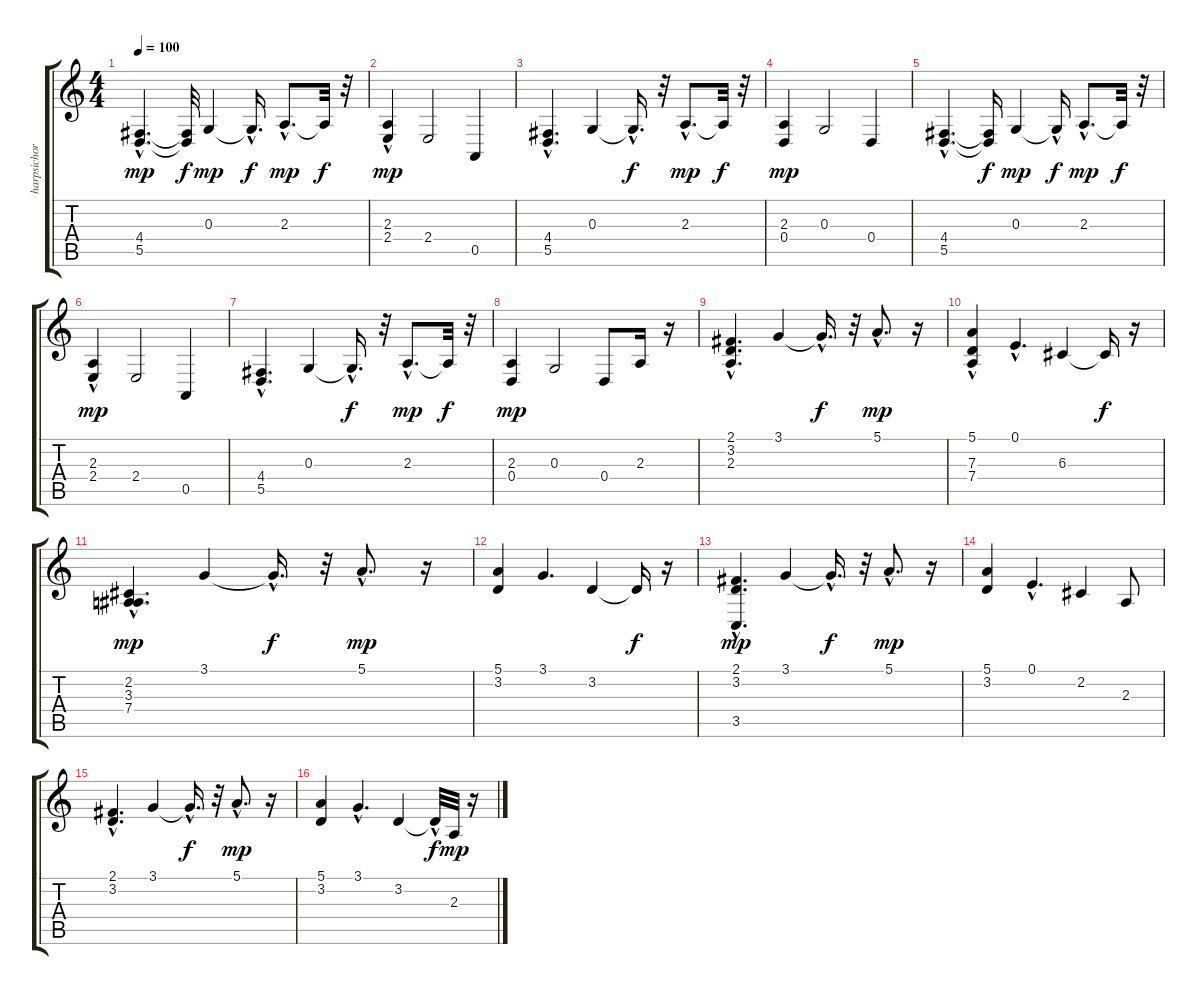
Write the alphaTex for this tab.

\track ("harpsichord" "harpsichor") {instrument harpsichord}
\staff {score tabs}
\tuning (E4 B3 G3 D3 A2 E2) {hide}
\ts (4 4)
\tempo 100
\clef g2
\ks c
(4.4{hac} 5.5{hac}).4{d dy mp instrument harpsichord} (4.4{t} 5.5{t}).32{dy f} 0.3.4{dy mp} 0.3{hac t}.16{d dy f} 2.3{hac}.8{d dy mp} 2.3{t}.32{dy f} r.32 |
(2.3 2.4{hac}).4{dy mp} 2.4.2 0.5.4 |
(4.4{hac} 5.5{hac}).4{d} 0.3.4 0.3{hac t}.16{d dy f} r.32 2.3{hac}.8{d dy mp} 2.3{t}.32{dy f} r.32 |
(2.3 0.4).4{dy mp} 0.3.2 0.4.4 |
(4.4{hac} 5.5{hac}).4{d} (4.4{t} 5.5{t}).16{dy f} 0.3.4{dy mp} 0.3{hac t}.16{dy f} 2.3{hac}.8{d dy mp} 2.3{t}.32{dy f} r.32 |
(2.3 2.4{hac}).4{dy mp} 2.4.2 0.5.4 |
(4.4{hac} 5.5{hac}).4{d} 0.3.4 0.3{hac t}.16{d dy f} r.32 2.3{hac}.8{d dy mp} 2.3{t}.32{dy f} r.32 |
(2.3 0.4).4{dy mp} 0.3.2 0.4.8 2.3.16 r.16 |
(2.1{hac} 3.2{hac} 2.3{hac}).4{d} 3.1.4 3.1{hac t}.16{d dy f} r.32 5.1{hac}.8{d dy mp} r.16 |
(5.1 7.3 7.4{hac}).4 0.1{hac}.4{d} 6.3.4 6.3{t}.16{dy f} r.16 |
(2.2{hac} 3.3{hac} 7.4).4{d dy mp} 3.1.4 3.1{hac t}.16{d dy f} r.32 5.1{hac}.8{d dy mp} r.16 |
(5.1 3.2).4 3.1.4{d} 3.2.4 3.2{t}.16{dy f} r.16 |
(2.1{hac} 3.2{hac} 3.5).4{d dy mp} 3.1.4 3.1{hac t}.16{d dy f} r.32 5.1{hac}.8{d dy mp} r.16 |
(5.1 3.2).4 0.1{hac}.4{d} 2.2.4 2.3.8 |
(2.1{hac} 3.2{hac}).4{d} 3.1.4 3.1{hac t}.16{d dy f} r.32 5.1{hac}.8{d dy mp} r.16 |
(5.1 3.2).4 3.1{hac}.4{d} 3.2.4 3.2{hac t}.32{dy f} 2.3.32{dy mp} r.16
